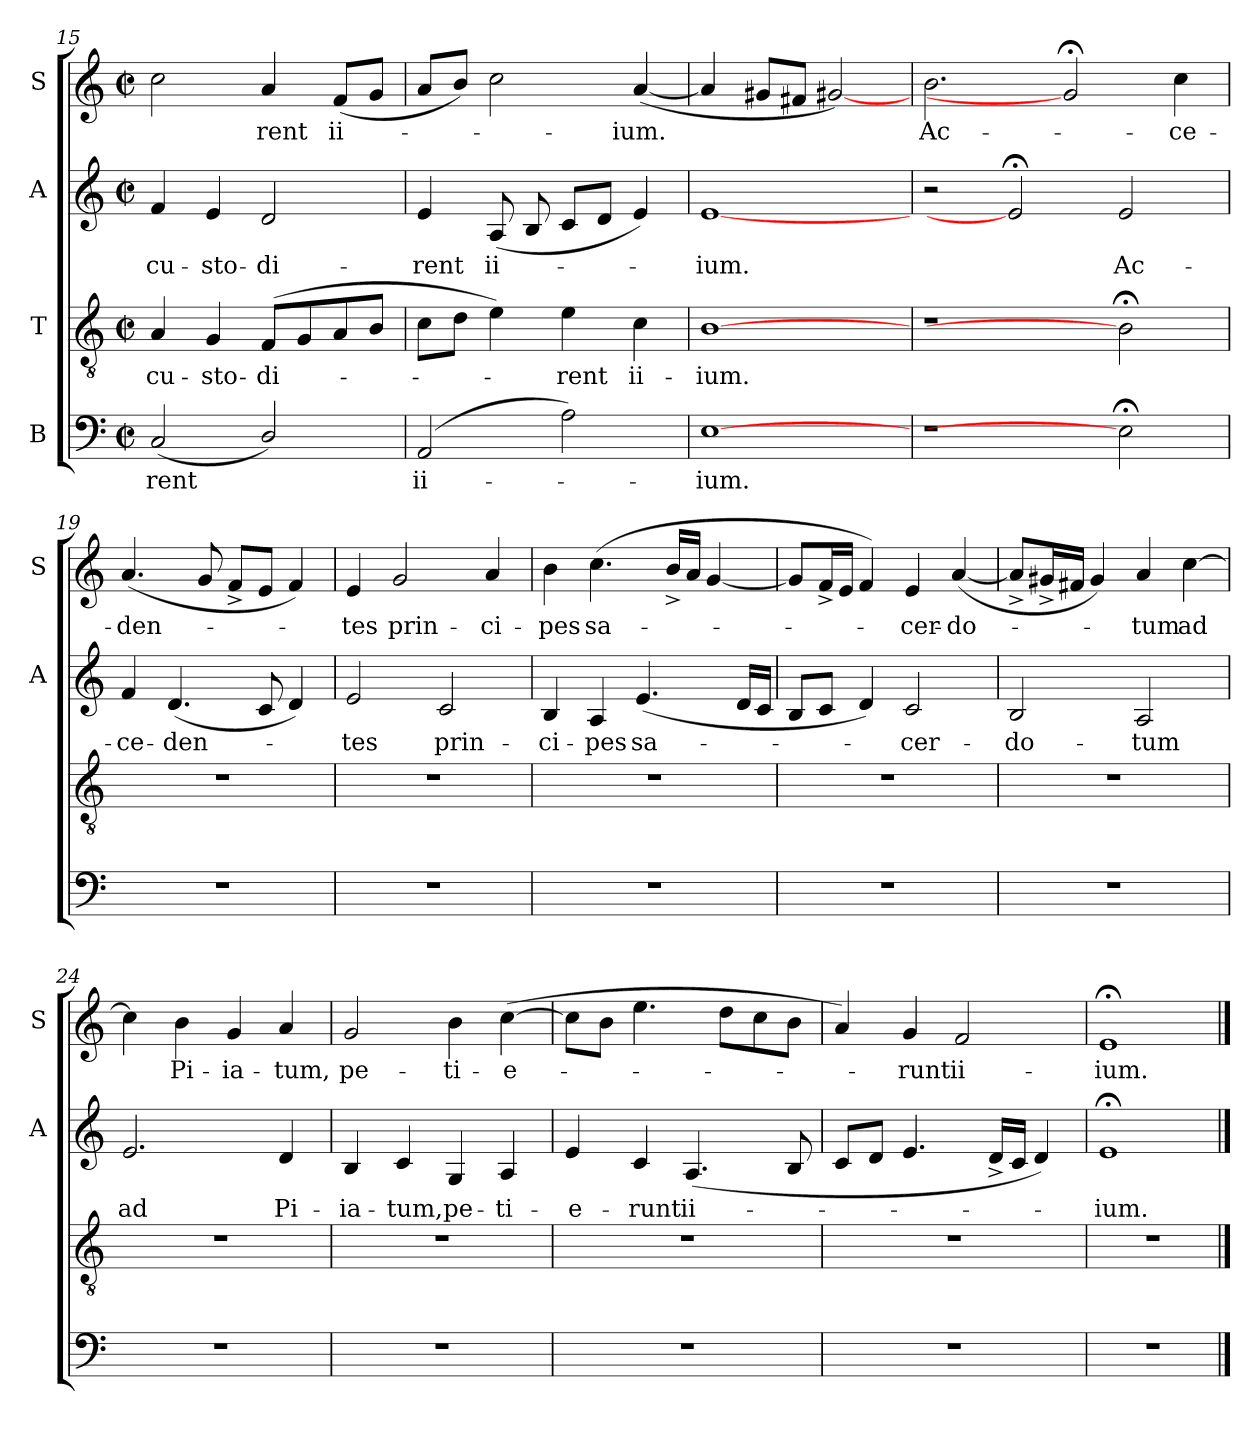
**kern	**text	**kern	**text	**kern	**text	**kern	**text
*part4	*part4	*part3	*part3	*part2	*part2	*part1	*part1
*staff4	*staff4	*staff3	*staff3	*staff2	*staff2	*staff1	*staff1
*I"B	*	*I"T	*	*I"A	*	*I"S	*
*	*	*	*	*I'A	*	*I'S	*
*clefF4	*	*clefGv2	*	*clefG2	*	*clefG2	*
*k[]	*	*k[]	*	*k[]	*	*k[]	*
*C:	*	*C:	*	*C:	*	*C:	*
*M2/2	*	*M2/2	*	*M2/2	*	*M2/2	*
*met(c|)	*	*met(c|)	*	*met(c|)	*	*met(c|)	*
=15	=15	=15	=15	=15	=15	=15	=15
!	!LO:LY:b	!	!LO:LY:b	!	!LO:LY:b	!	!
(<2C/	-rent	4A/	cu-	4f/	cu-	2cc\	.
!	!	!	!LO:LY:b:rj	!	!LO:LY:b	!	!
.	.	4G/	-sto-	4e/	-sto-	.	.
!	!	!	!LO:LY:b	!	!LO:LY:b:rj	!	!LO:LY:b
2D/)	.	(<8F/L	-di-	2d/	-di-	4a/	-rent
.	.	8G/	.	.	.	.	.
!	!	!	!	!	!	!	!LO:LY:b
.	.	8A/	.	.	.	(<8f/L	ii-
.	.	8B/J	.	.	.	8g/J	.
=16	=16	=16	=16	=16	=16	=16	=16
!	!LO:LY:b	!	!	!	!LO:LY:b	!	!
(<2AA/	ii-	8c\L	.	4e/	-rent	8a/L	.
.	.	8d\J	.	.	.	8b/J)	.
!	!	!	!	!	!LO:LY:b	!	!
.	.	4e\)	.	(<8A/	ii-	2cc\	.
.	.	.	.	8B/	.	.	.
!	!	!	!LO:LY:b	!	!	!	!
2A\)	.	4e\	-rent	8c/L	.	.	.
.	.	.	.	8d/J	.	.	.
!	!	!	!LO:LY:b	!	!	!	!LO:LY:b
.	.	4c\	ii-	4e/)	.	(<[<4a/	-ium.
=17	=17	=17	=17	=17	=17	=17	=17
!	!LO:LY:b	!	!LO:LY:b	!	!LO:LY:b	!	!
[1E	-ium.	[1B	-ium.	[1e	-ium.	4a/]	.
.	.	.	.	.	.	8g#X/L	.
.	.	.	.	.	.	8f#X/J	.
.	.	.	.	.	.	[2g#X)	.
!!LO:LB:g=z
=18	=18	=18	=18	=18	=18	=18	=18
!	!	!	!	!	!	!	!LO:LY:b
1r	.	1r	.	2r	.	2.b\	Ac-
.	.	.	.	2e;]	.	.	.
.	.	.	.	.	.	2g#;]	.
!	!	!	!	!	!LO:LY:b	!	!
2E;<]	.	2B;<]	.	2e/	Ac-	.	.
!	!	!	!	!	!	!	!LO:LY:b
.	.	.	.	.	.	4cc\	-ce-
=19	=19	=19	=19	=19	=19	=19	=19
!	!	!	!	!	!LO:LY:b	!	!LO:LY:b
1r	.	1r	.	4f/	-ce-	(<4.a/	-den-
!	!	!	!	!	!LO:LY:b	!	!
.	.	.	.	(<4.d/	-den-	.	.
.	.	.	.	.	.	8g/	.
.	.	.	.	.	.	8f^</L	.
.	.	.	.	8c/	.	8e/J	.
.	.	.	.	4d/)	.	4f/)	.
=20	=20	=20	=20	=20	=20	=20	=20
!	!	!	!	!	!LO:LY:b	!	!LO:LY:b
1r	.	1r	.	2e/	-tes	4e/	-tes
!	!	!	!	!	!	!	!LO:LY:b
.	.	.	.	.	.	2g/	prin-
!	!	!	!	!	!LO:LY:b	!	!
.	.	.	.	2c/	prin-	.	.
!	!	!	!	!	!	!	!LO:LY:b
.	.	.	.	.	.	4a/	-ci-
=21	=21	=21	=21	=21	=21	=21	=21
!	!	!	!	!	!LO:LY:b	!	!LO:LY:b
1r	.	1r	.	4B/	-ci-	4b\	-pes
!	!	!	!	!	!LO:LY:b	!	!LO:LY:b
.	.	.	.	4A/	-pes	(>4.cc\	sa-
!	!	!	!	!	!LO:LY:b	!	!
.	.	.	.	(<4.e/	sa-	.	.
.	.	.	.	.	.	16b^</LL	.
.	.	.	.	.	.	16a/JJ	.
.	.	.	.	.	.	[<4g/	.
.	.	.	.	16d/LL	.	.	.
.	.	.	.	16c/JJ	.	.	.
=22	=22	=22	=22	=22	=22	=22	=22
1r	.	1r	.	8B/L	.	8g/L]	.
.	.	.	.	8c/J	.	16f^</L	.
.	.	.	.	.	.	16e/JJ	.
.	.	.	.	4d/)	.	4f/)	.
!	!	!	!	!	!LO:LY:b	!	!LO:LY:b
.	.	.	.	2c/	-cer-	4e/	-cer-
!	!	!	!	!	!	!	!LO:LY:b
.	.	.	.	.	.	(<[<4a/	-do-
!!LO:LB:g=z
=23	=23	=23	=23	=23	=23	=23	=23
!	!	!	!	!	!LO:LY:b	!	!
1r	.	1r	.	2B/	-do-	8a^</L]	.
.	.	.	.	.	.	16g#^</L	.
.	.	.	.	.	.	16f#/JJ	.
.	.	.	.	.	.	4g#/)	.
!	!	!	!	!	!LO:LY:b	!	!LO:LY:b
.	.	.	.	2A/	-tum	4a/	-tum
!	!	!	!	!	!	!	!LO:LY:b
.	.	.	.	.	.	[>4cc\	ad
=24	=24	=24	=24	=24	=24	=24	=24
!	!	!	!	!	!LO:LY:b	!	!
1r	.	1r	.	2.e/	ad	4cc\]	.
!	!	!	!	!	!	!	!LO:LY:b
.	.	.	.	.	.	4b\	Pi-
!	!	!	!	!	!	!	!LO:LY:b
.	.	.	.	.	.	4g/	-ia-
!	!	!	!	!	!LO:LY:b	!	!LO:LY:b:rj
.	.	.	.	4d/	Pi-	4a/	-tum,
=25	=25	=25	=25	=25	=25	=25	=25
!	!	!	!	!	!LO:LY:b	!	!LO:LY:b
1r	.	1r	.	4B/	-ia-	2g/	pe-
!	!	!	!	!	!LO:LY:b	!	!
.	.	.	.	4c/	-tum,	.	.
!	!	!	!	!	!LO:LY:b	!	!LO:LY:b
.	.	.	.	4G/	pe-	4b\	-ti-
!	!	!	!	!	!LO:LY:b:rj	!	!LO:LY:b
.	.	.	.	4A/	-ti-	(>[>4cc\	-e-
=26	=26	=26	=26	=26	=26	=26	=26
!	!	!	!	!	!LO:LY:b	!	!
1r	.	1r	.	4e/	-e-	8cc\L]	.
.	.	.	.	.	.	8b\J	.
!	!	!	!	!	!LO:LY:b	!	!
.	.	.	.	4c/	-runt	4.ee\	.
!	!	!	!	!	!LO:LY:b	!	!
.	.	.	.	(<4.A/	ii-	.	.
.	.	.	.	.	.	8dd\L	.
.	.	.	.	.	.	8cc\	.
.	.	.	.	8B/	.	8b\J	.
=27	=27	=27	=27	=27	=27	=27	=27
1r	.	1r	.	8c/L	.	4a/)	.
.	.	.	.	8d/J	.	.	.
!	!	!	!	!	!	!	!LO:LY:b
.	.	.	.	4.e/	.	4g/	-runt
!	!	!	!	!	!	!	!LO:LY:b
.	.	.	.	.	.	2f/	ii-
.	.	.	.	16d^</LL	.	.	.
.	.	.	.	16c/JJ	.	.	.
.	.	.	.	4d/)	.	.	.
=28	=28	=28	=28	=28	=28	=28	=28
!	!	!	!	!	!LO:LY:b	!	!LO:LY:b
1r	.	1r	.	1e;	-ium.	1e;	-ium.
==	==	==	==	==	==	==	==
*-	*-	*-	*-	*-	*-	*-	*-
